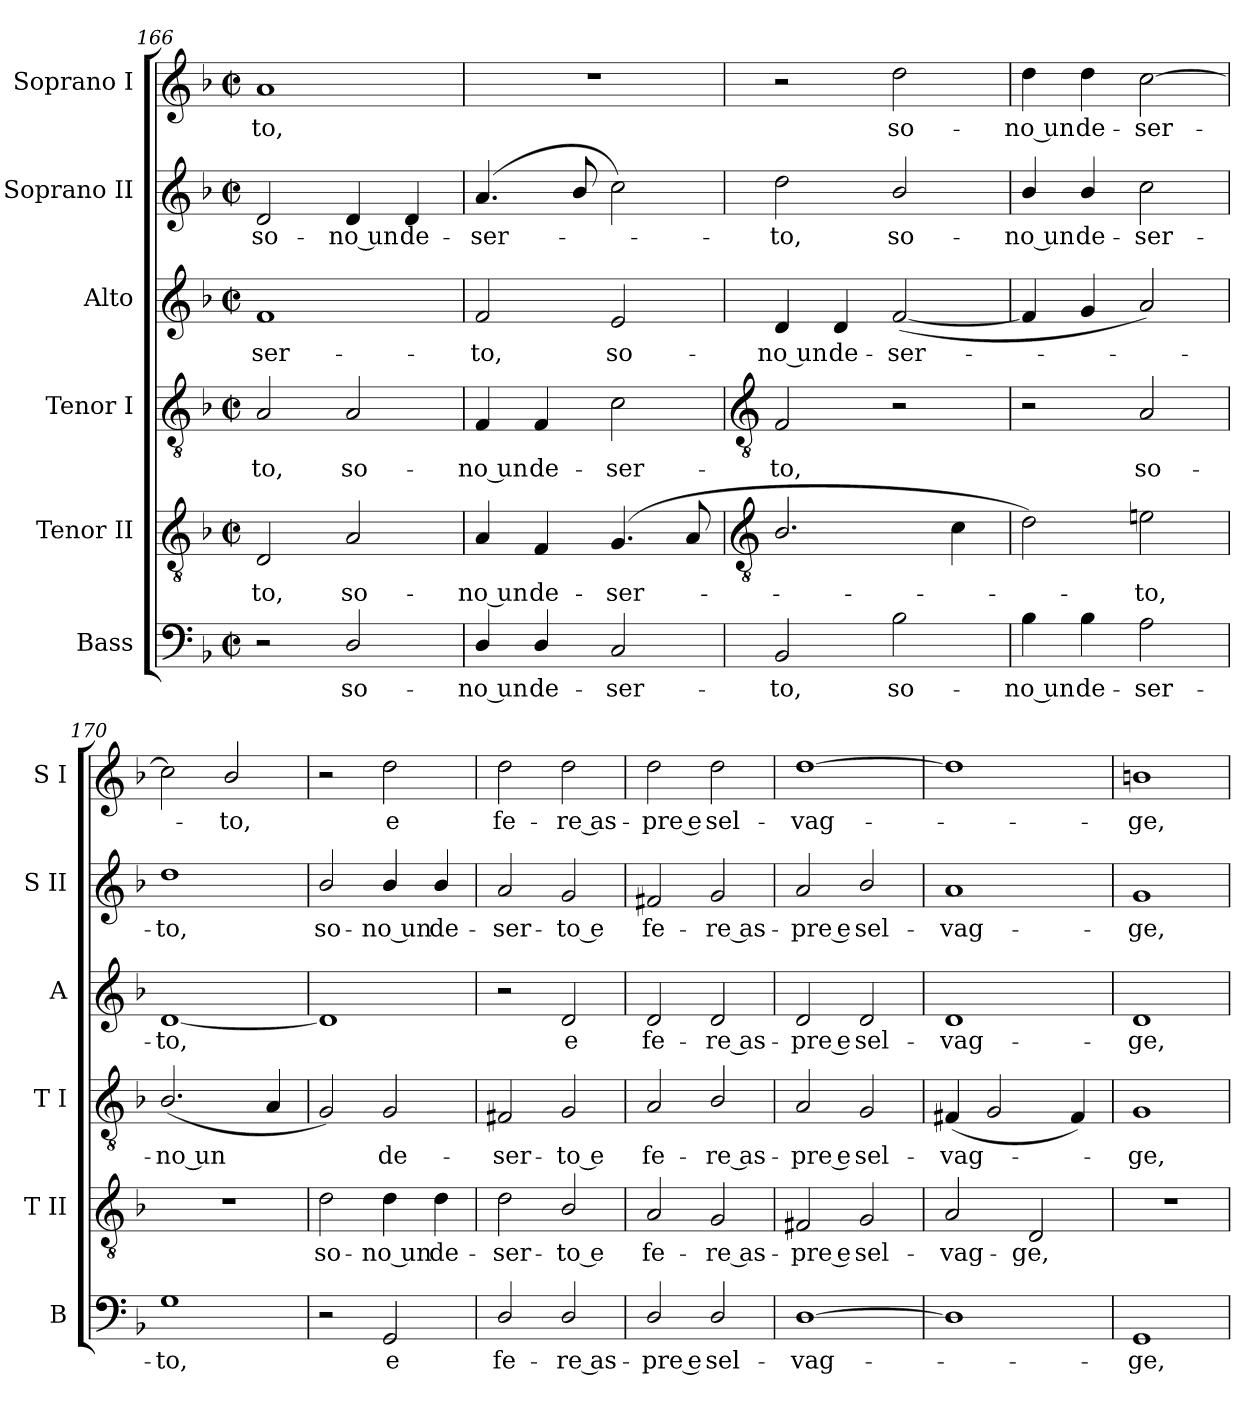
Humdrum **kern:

**kern	**text	**kern	**text	**kern	**text	**kern	**text	**kern	**text	**kern	**text
*part6	*part6	*part5	*part5	*part4	*part4	*part3	*part3	*part2	*part2	*part1	*part1
*staff6	*staff6	*staff5	*staff5	*staff4	*staff4	*staff3	*staff3	*staff2	*staff2	*staff1	*staff1
*I"Bass	*	*I"Tenor II	*	*I"Tenor I	*	*I"Alto	*	*I"Soprano II	*	*I"Soprano I	*
*I'B	*	*I'T II	*	*I'T I	*	*I'A	*	*I'S II	*	*I'S I	*
*clefF4	*	*clefGv2	*	*clefGv2	*	*clefG2	*	*clefG2	*	*clefG2	*
*k[b-]	*	*k[b-]	*	*k[b-]	*	*k[b-]	*	*k[b-]	*	*k[b-]	*
*F:	*	*F:	*	*F:	*	*F:	*	*F:	*	*F:	*
*M2/2	*	*M2/2	*	*M2/2	*	*M2/2	*	*M2/2	*	*M2/2	*
*met(c|)	*	*met(c|)	*	*met(c|)	*	*met(c|)	*	*met(c|)	*	*met(c|)	*
=166	=166	=166	=166	=166	=166	=166	=166	=166	=166	=166	=166
!	!	!	!LO:LY:b	!	!LO:LY:b	!	!LO:LY:b	!	!LO:LY:b	!	!LO:LY:b
2r	.	2D	-to,	2A	to,	1f	-ser-	2d	so-	1a	-to,
!	!LO:LY:b	!	!LO:LY:b	!	!LO:LY:b	!	!	!	!LO:LY:b	!	!
2D/	so-	2A	so-	2A	so-	.	.	4d	-no un	.	.
!	!	!	!	!	!	!	!	!	!LO:LY:b	!	!
.	.	.	.	.	.	.	.	4d	de-	.	.
=167	=167	=167	=167	=167	=167	=167	=167	=167	=167	=167	=167
!	!LO:LY:b	!	!LO:LY:b	!	!LO:LY:b	!	!LO:LY:b	!	!LO:LY:b	!	!
4D/	-no un	4A	-no un	4F	-no un	2f	-to,	(<4.a	-ser-	1r	.
!	!LO:LY:b	!	!LO:LY:b	!	!LO:LY:b	!	!	!	!	!	!
4D/	de-	4F	de-	4F	de-	.	.	.	.	.	.
.	.	.	.	.	.	.	.	8b-/	.	.	.
!	!LO:LY:b	!	!LO:LY:b	!	!LO:LY:b	!	!LO:LY:b	!	!	!	!
2C	-ser-	(>4.G	-ser-	2c	-ser-	2e	so-	2cc)	.	.	.
.	.	8A	.	.	.	.	.	.	.	.	.
!!LO:LB:g=z
=168	=168	=168	=168	=168	=168	=168	=168	=168	=168	=168	=168
*	*	*clefGv2	*	*clefGv2	*	*	*	*	*	*	*
!	!LO:LY:b	!	!	!	!LO:LY:b	!	!LO:LY:b	!	!LO:LY:b	!	!
2BB-	-to,	2.B-/	.	2F	-to,	4d	-no un	2dd	to,	2r	.
!	!	!	!	!	!	!	!LO:LY:b	!	!	!	!
.	.	.	.	.	.	4d	de-	.	.	.	.
!	!LO:LY:b	!	!	!	!	!	!LO:LY:b	!	!LO:LY:b	!	!LO:LY:b
2B-	so-	.	.	2r	.	(<[2f	-ser-	2b-/	so-	2dd	so-
.	.	4c	.	.	.	.	.	.	.	.	.
=169	=169	=169	=169	=169	=169	=169	=169	=169	=169	=169	=169
!	!LO:LY:b	!	!	!	!	!	!	!	!LO:LY:b	!	!LO:LY:b
4B-	-no un	2d)	.	2r	.	4f]	.	4b-/	-no un	4dd	-no un
!	!LO:LY:b	!	!	!	!	!	!	!	!LO:LY:b	!	!LO:LY:b
4B-	de-	.	.	.	.	4g	.	4b-/	de-	4dd	de-
!	!LO:LY:b	!	!LO:LY:b	!	!LO:LY:b	!	!	!	!LO:LY:b	!	!LO:LY:b
2A	-ser-	2en	to,	2A	so-	2a)	.	2cc	-ser-	[2cc	-ser-
=170	=170	=170	=170	=170	=170	=170	=170	=170	=170	=170	=170
!	!LO:LY:b	!	!	!	!LO:LY:b	!	!LO:LY:b	!	!LO:LY:b	!	!
1G	-to,	1r	.	(<2.B-/	-no un	[1d	to,	1dd	-to,	2cc]	.
!	!	!	!	!	!	!	!	!	!	!	!LO:LY:b
.	.	.	.	.	.	.	.	.	.	2b-/	to,
.	.	.	.	4A	.	.	.	.	.	.	.
=171	=171	=171	=171	=171	=171	=171	=171	=171	=171	=171	=171
!	!	!	!LO:LY:b	!	!	!	!	!	!LO:LY:b	!	!
2r	.	2d	so-	2G)	.	1d]	.	2b-/	so-	2r	.
!	!LO:LY:b	!	!LO:LY:b	!	!LO:LY:b	!	!	!	!LO:LY:b	!	!LO:LY:b
2GG	e	4d	-no un	2G	de-	.	.	4b-/	-no un	2dd	e
!	!	!	!LO:LY:b	!	!	!	!	!	!LO:LY:b	!	!
.	.	4d	de-	.	.	.	.	4b-/	de-	.	.
=172	=172	=172	=172	=172	=172	=172	=172	=172	=172	=172	=172
!	!LO:LY:b	!	!LO:LY:b	!	!LO:LY:b	!	!	!	!LO:LY:b	!	!LO:LY:b
2D/	fe-	2d	-ser-	2F#X	-ser-	2r	.	2a	-ser-	2dd	fe-
!	!LO:LY:b	!	!LO:LY:b	!	!LO:LY:b	!	!LO:LY:b	!	!LO:LY:b	!	!LO:LY:b
2D/	-re as-	2B-/	-to e	2G	-to e	2d	e	2g	-to e	2dd	-re as-
=173	=173	=173	=173	=173	=173	=173	=173	=173	=173	=173	=173
!	!LO:LY:b	!	!LO:LY:b	!	!LO:LY:b	!	!LO:LY:b	!	!LO:LY:b	!	!LO:LY:b
2D/	-pre e	2A	fe-	2A	fe-	2d	fe-	2f#X	fe-	2dd	-pre e
!	!LO:LY:b	!	!LO:LY:b	!	!LO:LY:b	!	!LO:LY:b	!	!LO:LY:b	!	!LO:LY:b
2D/	sel-	2G	-re as-	2B-/	-re as-	2d	-re as-	2g	-re as-	2dd	sel-
=174	=174	=174	=174	=174	=174	=174	=174	=174	=174	=174	=174
!	!LO:LY:b	!	!LO:LY:b	!	!LO:LY:b	!	!LO:LY:b	!	!LO:LY:b	!	!LO:LY:b
[1D	-vag-	2F#X	-pre e	2A	-pre e	2d	-pre e	2a	-pre e	[1dd	-vag-
!	!	!	!LO:LY:b	!	!LO:LY:b	!	!LO:LY:b	!	!LO:LY:b	!	!
.	.	2G	sel-	2G	sel-	2d	sel-	2b-/	sel-	.	.
=175	=175	=175	=175	=175	=175	=175	=175	=175	=175	=175	=175
!	!	!	!LO:LY:b	!	!LO:LY:b	!	!LO:LY:b	!	!LO:LY:b	!	!
1D]	.	2A	-vag-	(<4F#X	-vag-	1d	-vag-	1a	-vag-	1dd]	.
.	.	.	.	2G	.	.	.	.	.	.	.
!	!	!	!LO:LY:b	!	!	!	!	!	!	!	!
.	.	2D	-ge,	.	.	.	.	.	.	.	.
.	.	.	.	4F#)	.	.	.	.	.	.	.
=176	=176	=176	=176	=176	=176	=176	=176	=176	=176	=176	=176
!	!LO:LY:b	!	!	!	!LO:LY:b	!	!LO:LY:b	!	!LO:LY:b	!	!LO:LY:b
1GG	ge,	1r	.	1G	ge,	1d	-ge,	1g	-ge,	1bn	ge,
=	=	=	=	=	=	=	=	=	=	=	=
*-	*-	*-	*-	*-	*-	*-	*-	*-	*-	*-	*-
